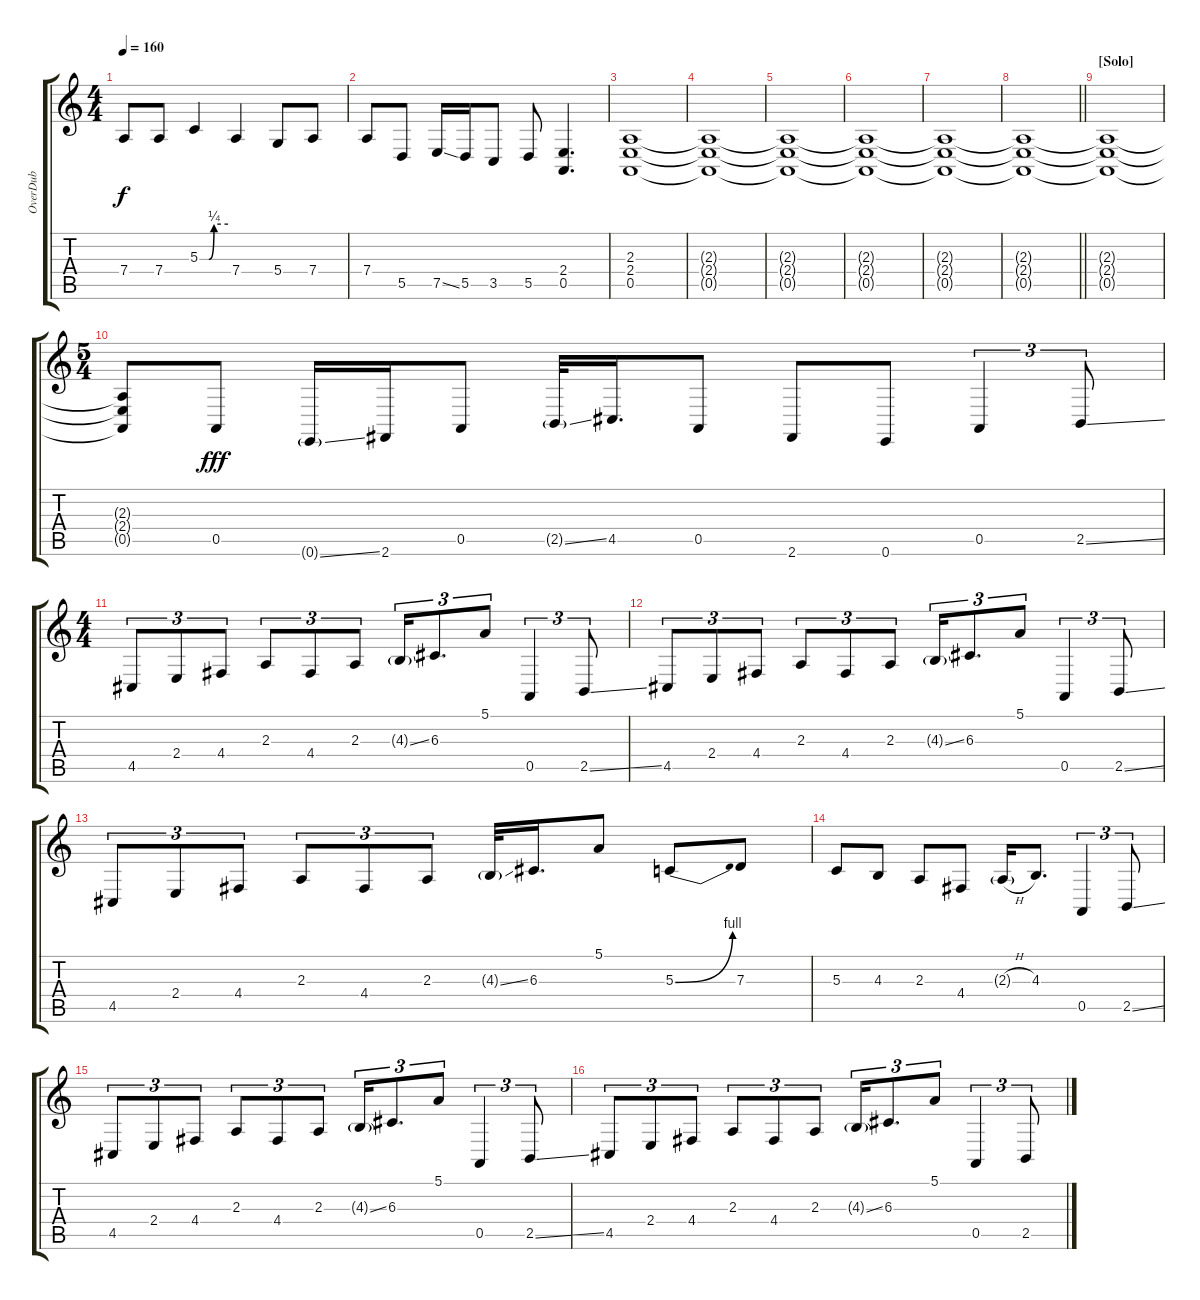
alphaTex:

\track ("OverDub" "OverDub") {instrument lead1square}
\staff {score tabs}
\tuning (E4 B3 G3 D3 A2 E2) {hide}
\ts (4 4)
\tempo 160
\clef g2
\ks c
7.4.8{dy f} 7.4.8 5.3{be (custom 0 0 19 0 30 1 60 1)}.4 7.4.4 5.4.8 7.4.8 |
7.4.8 5.5.8 7.5{ss}.16 5.5.16 3.5.8 5.5.8 (2.4 0.5).4{d} |
(2.3 2.4 0.5).1 |
(2.3{t} 2.4{t} 0.5{t}).1 |
(2.3{t} 2.4{t} 0.5{t}).1 |
(2.3{t} 2.4{t} 0.5{t}).1 |
(2.3{t} 2.4{t} 0.5{t}).1 |
\barLineRight lightlight
(2.3{t} 2.4{t} 0.5{t}).1 |
\section ("" "[Solo]")
(2.3{t} 2.4{t} 0.5{t}).1 |
\ts (5 4)
(2.3{t} 2.4{t} 0.5{t}).8{volume 15 instrument distortionguitar} 0.5.8{dy fff} 0.6{ss g}.16 2.6.16 0.5.8 2.5{ss g}.32 4.5.16{d} 0.5.8 2.6.8 0.6.8 0.5.4{tu (3 2)} 2.5{ss}.8{tu (3 2)} |
\ts (4 4)
4.5.8{tu (3 2)} 2.4.8{tu (3 2)} 4.4.8{tu (3 2)} 2.3.8{tu (3 2)} 4.4.8{tu (3 2)} 2.3.8{tu (3 2)} 4.3{ss g}.16{tu (3 2)} 6.3.8{d tu (3 2)} 5.1.8{tu (3 2)} 0.5.4{tu (3 2)} 2.5{ss}.8{tu (3 2)} |
4.5.8{tu (3 2)} 2.4.8{tu (3 2)} 4.4.8{tu (3 2)} 2.3.8{tu (3 2)} 4.4.8{tu (3 2)} 2.3.8{tu (3 2)} 4.3{ss g}.16{tu (3 2)} 6.3.8{d tu (3 2)} 5.1.8{tu (3 2)} 0.5.4{tu (3 2)} 2.5{ss}.8{tu (3 2)} |
4.5.8{tu (3 2)} 2.4.8{tu (3 2)} 4.4.8{tu (3 2)} 2.3.8{tu (3 2)} 4.4.8{tu (3 2)} 2.3.8{tu (3 2)} 4.3{ss g}.32 6.3.16{d} 5.1.8 5.3{be (bend 0 0 60 4)}.8 7.3.8 |
5.3.8 4.3.8 2.3.8 4.4.8 2.3{h g}.16 4.3.8{d} 0.5.4{tu (3 2)} 2.5{ss}.8{tu (3 2)} |
4.5.8{tu (3 2)} 2.4.8{tu (3 2)} 4.4.8{tu (3 2)} 2.3.8{tu (3 2)} 4.4.8{tu (3 2)} 2.3.8{tu (3 2)} 4.3{ss g}.16{tu (3 2)} 6.3.8{d tu (3 2)} 5.1.8{tu (3 2)} 0.5.4{tu (3 2)} 2.5{ss}.8{tu (3 2)} |
4.5.8{tu (3 2)} 2.4.8{tu (3 2)} 4.4.8{tu (3 2)} 2.3.8{tu (3 2)} 4.4.8{tu (3 2)} 2.3.8{tu (3 2)} 4.3{ss g}.16{tu (3 2)} 6.3.8{d tu (3 2)} 5.1.8{tu (3 2)} 0.5.4{tu (3 2)} 2.5{ss}.8{tu (3 2)}
